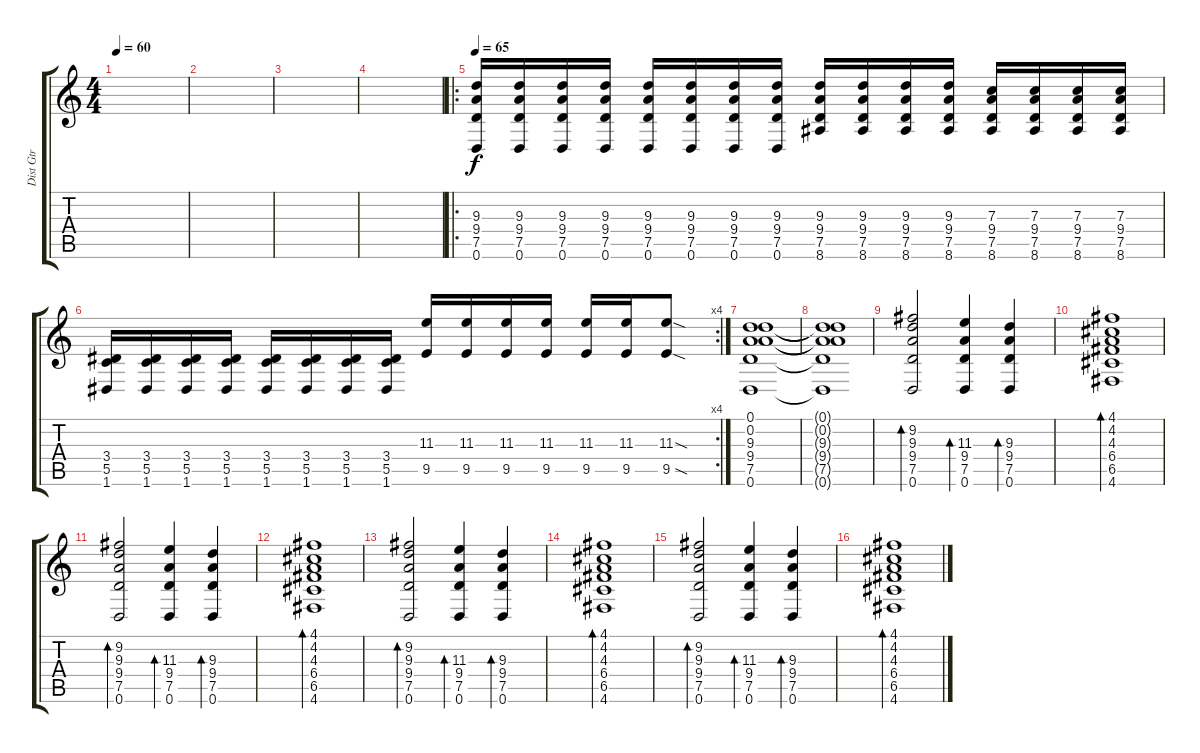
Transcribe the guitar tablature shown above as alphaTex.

\track ("Dist Gtr" "Dist Gtr") {instrument distortionguitar}
\staff {score tabs}
\tuning (D4 A3 F3 C3 G2 D2) {hide}
\ts (4 4)
\tempo 60
\clef g2
\ks c
|
|
|
|
\ro
\tempo 65
(9.3 9.4 7.5 0.6).16 (9.3 9.4 7.5 0.6).16 (9.3 9.4 7.5 0.6).16 (9.3 9.4 7.5 0.6).16 (9.3 9.4 7.5 0.6).16 (9.3 9.4 7.5 0.6).16 (9.3 9.4 7.5 0.6).16 (9.3 9.4 7.5 0.6).16 (9.3 9.4 7.5 8.6).16 (9.3 9.4 7.5 8.6).16 (9.3 9.4 7.5 8.6).16 (9.3 9.4 7.5 8.6).16 (7.3 9.4 7.5 8.6).16 (7.3 9.4 7.5 8.6).16 (7.3 9.4 7.5 8.6).16 (7.3 9.4 7.5 8.6).16 |
\rc 4
(3.4 5.5 1.6).16 (3.4 5.5 1.6).16 (3.4 5.5 1.6).16 (3.4 5.5 1.6).16 (3.4 5.5 1.6).16 (3.4 5.5 1.6).16 (3.4 5.5 1.6).16 (3.4 5.5 1.6).16 (11.3 9.5).16 (11.3 9.5).16 (11.3 9.5).16 (11.3 9.5).16 (11.3 9.5).16 (11.3 9.5).16 (11.3{sod} 9.5{sod}).8 |
(0.1 0.2 9.3 9.4 7.5 0.6).1 |
(0.1{t} 0.2{t} 9.3{t} 9.4{t} 7.5{t} 0.6{t}).1 |
(9.2 9.3 9.4 7.5 0.6).2{bd 120} (11.3 9.4 7.5 0.6).4{bd 120} (9.3 9.4 7.5 0.6).4{bd 120} |
(4.1 4.2 4.3 6.4 6.5 4.6).1{bd 120} |
(9.2 9.3 9.4 7.5 0.6).2{bd 120} (11.3 9.4 7.5 0.6).4{bd 120} (9.3 9.4 7.5 0.6).4{bd 120} |
(4.1 4.2 4.3 6.4 6.5 4.6).1{bd 120} |
(9.2 9.3 9.4 7.5 0.6).2{bd 120} (11.3 9.4 7.5 0.6).4{bd 120} (9.3 9.4 7.5 0.6).4{bd 120} |
(4.1 4.2 4.3 6.4 6.5 4.6).1{bd 120} |
(9.2 9.3 9.4 7.5 0.6).2{bd 120} (11.3 9.4 7.5 0.6).4{bd 120} (9.3 9.4 7.5 0.6).4{bd 120} |
(4.1 4.2 4.3 6.4 6.5 4.6).1{bd 120}
